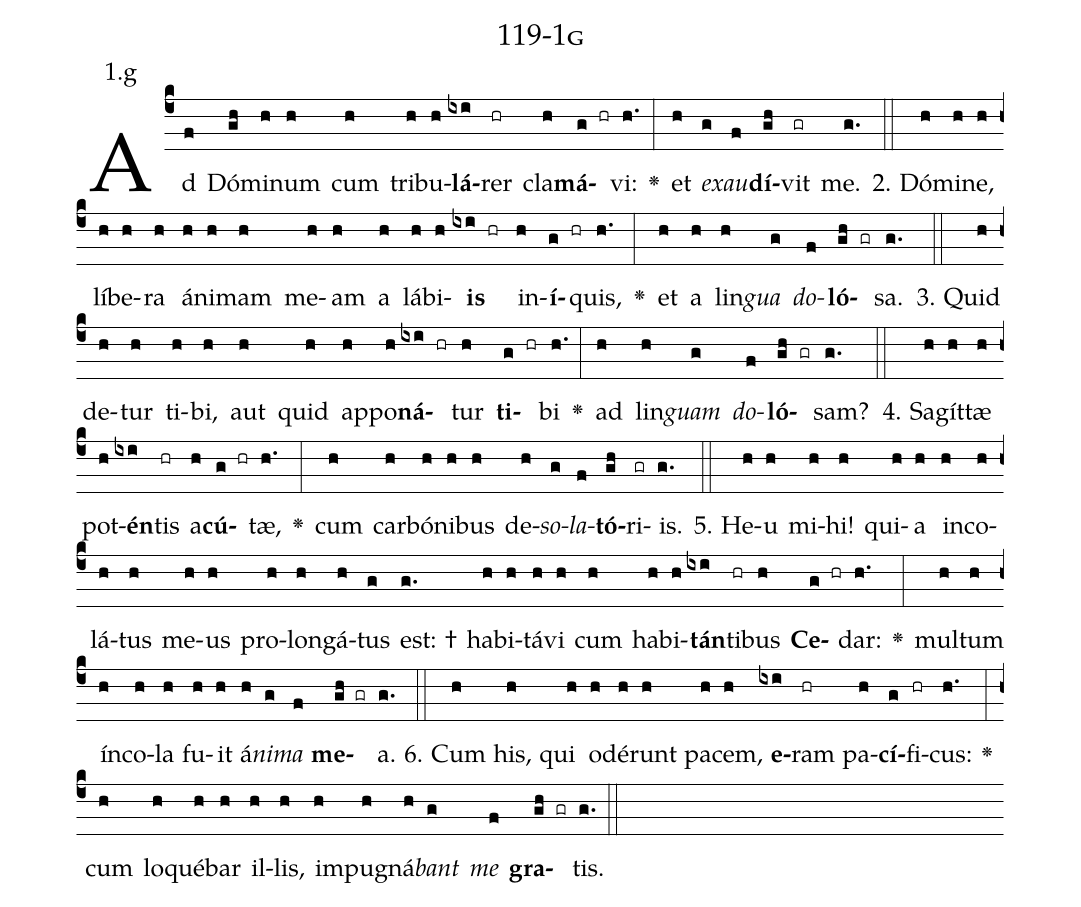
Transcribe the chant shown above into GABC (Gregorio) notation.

name: 119-1g;
annotation: 1.g;
%%
(c4)Ad(f) Dó(gh)mi(h)num(h) cum(h) tri(h)bu(h)<b>lá</b>(ixi)rer(hr) cla(h)<b>má</b>(g hr)vi:(h.) <v>\greheightstar</v>(:) et(h) <i>ex</i>(g)<i>au</i>(f)<b>dí</b>(gh)vit(gr) me.(g.) (::)
2. Dó(h)mi(h)ne,(h) lí(h)be(h)ra(h) á(h)ni(h)mam(h) me(h)am(h) a(h) lá(h)bi(h)<b>is</b>(ixi hr) in(h)<b>í</b>(g hr)quis,(h.) <v>\greheightstar</v>(:) et(h) a(h) lin(h)<i>gua</i>(g) <i>do</i>(f)<b>ló</b>(gh gr)sa.(g.) (::)
3. Quid(h) de(h)tur(h) ti(h)bi,(h) aut(h) quid(h) ap(h)po(h)<b>ná</b>(ixi hr)tur(h) <b>ti</b>(g hr)bi(h.) <v>\greheightstar</v>(:) ad(h) lin(h)<i>guam</i>(g) <i>do</i>(f)<b>ló</b>(gh gr)sam?(g.) (::)
4. Sa(h)gít(h)tæ(h) pot(h)<b>én</b>(ixi)tis(hr) a(h)<b>cú</b>(g hr)tæ,(h.) <v>\greheightstar</v>(:) cum(h) car(h)bó(h)ni(h)bus(h) de(h)<i>so</i>(g)<i>la</i>(f)<b>tó</b>(gh)ri(gr)is.(g.) (::)
5. He(h)u(h) mi(h)hi!(h) qui(h)a(h) in(h)co(h)lá(h)tus(h) me(h)us(h) pro(h)lon(h)gá(h)tus(g) est: †(g.) ha(h)bi(h)tá(h)vi(h) cum(h) ha(h)bi(h)<b>tán</b>(ixi)ti(hr)bus(h) <b>Ce</b>(g hr)dar:(h.) <v>\greheightstar</v>(:) mul(h)tum(h) ín(h)co(h)la(h) fu(h)it(h) á(h)<i>ni</i>(g)<i>ma</i>(f) <b>me</b>(gh gr)a.(g.) (::)
6. Cum(h) his,(h) qui(h) o(h)dé(h)runt(h) pa(h)cem,(h) <b>e</b>(ixi)ram(hr) pa(h)<b>cí</b>(g)fi(hr)cus:(h.) <v>\greheightstar</v>(:) cum(h) lo(h)qué(h)bar(h) il(h)lis,(h) im(h)pu(h)gná(h)<i>bant</i>(g) <i>me</i>(f) <b>gra</b>(gh gr)tis.(g.) (::)
